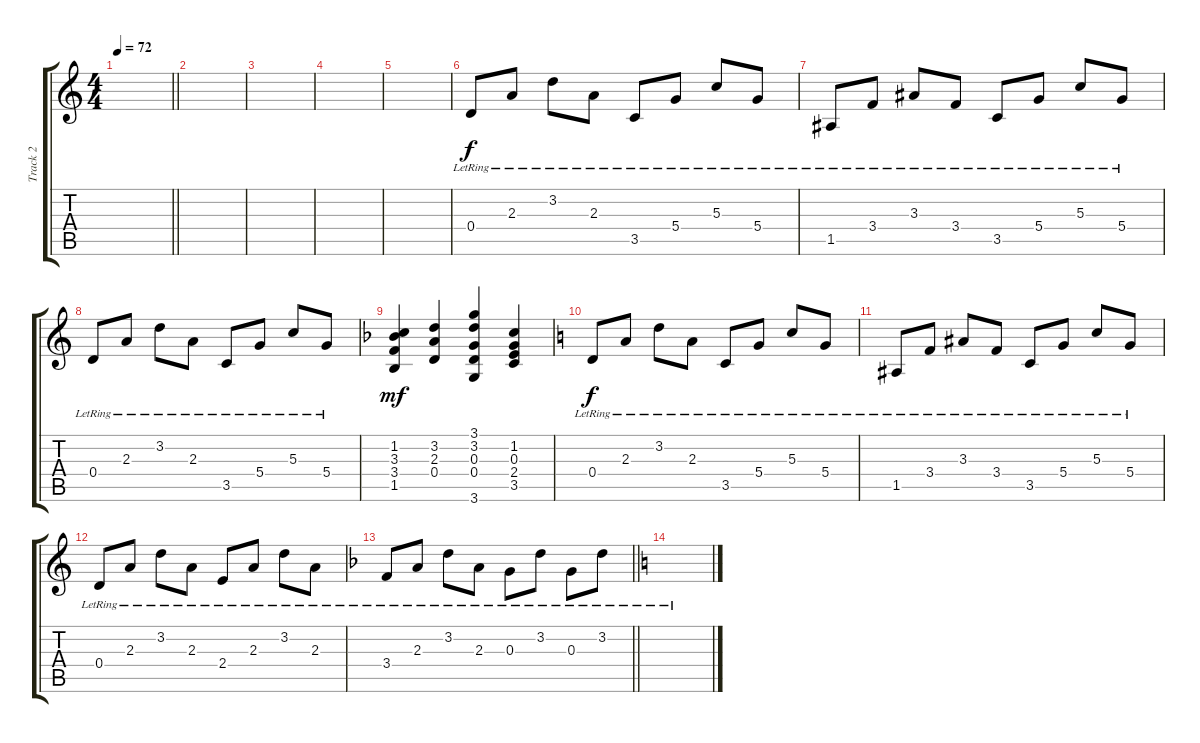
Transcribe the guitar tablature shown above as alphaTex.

\track ("Track 2" "Track 2") {instrument electricguitarclean}
\staff {score tabs}
\tuning (E4 B3 G3 D3 A2 E2) {hide}
\ts (4 4)
\tempo 72
\clef g2
\barLineRight lightlight
\ks c
|
|
|
|
|
0.4{lr}.8{dy f} 2.3{lr}.8 3.2{lr}.8 2.3{lr}.8 3.5{lr}.8 5.4{lr}.8 5.3{lr}.8 5.4{lr}.8 |
1.5{lr}.8 3.4{lr}.8 3.3{lr}.8 3.4{lr}.8 3.5{lr}.8 5.4{lr}.8 5.3{lr}.8 5.4{lr}.8 |
0.4{lr}.8 2.3{lr}.8 3.2{lr}.8 2.3{lr}.8 3.5{lr}.8 5.4{lr}.8 5.3{lr}.8 5.4{lr}.8 |
\ks f
(1.2 3.3 3.4 1.5).4{dy mf} (3.2 2.3 0.4).4 (3.1 3.2 0.3 0.4 3.6).4 (1.2 0.3 2.4 3.5).4 |
\ks c
0.4{lr}.8{dy f} 2.3{lr}.8 3.2{lr}.8 2.3{lr}.8 3.5{lr}.8 5.4{lr}.8 5.3{lr}.8 5.4{lr}.8 |
1.5{lr}.8 3.4{lr}.8 3.3{lr}.8 3.4{lr}.8 3.5{lr}.8 5.4{lr}.8 5.3{lr}.8 5.4{lr}.8 |
0.4{lr}.8 2.3{lr}.8 3.2{lr}.8 2.3{lr}.8 2.4{lr}.8 2.3{lr}.8 3.2{lr}.8 2.3{lr}.8 |
\barLineRight lightlight
\ks f
3.4{lr}.8 2.3{lr}.8 3.2{lr}.8 2.3{lr}.8 0.3{lr}.8 3.2{lr}.8 0.3{lr}.8 3.2{lr}.8 |
\ks c
